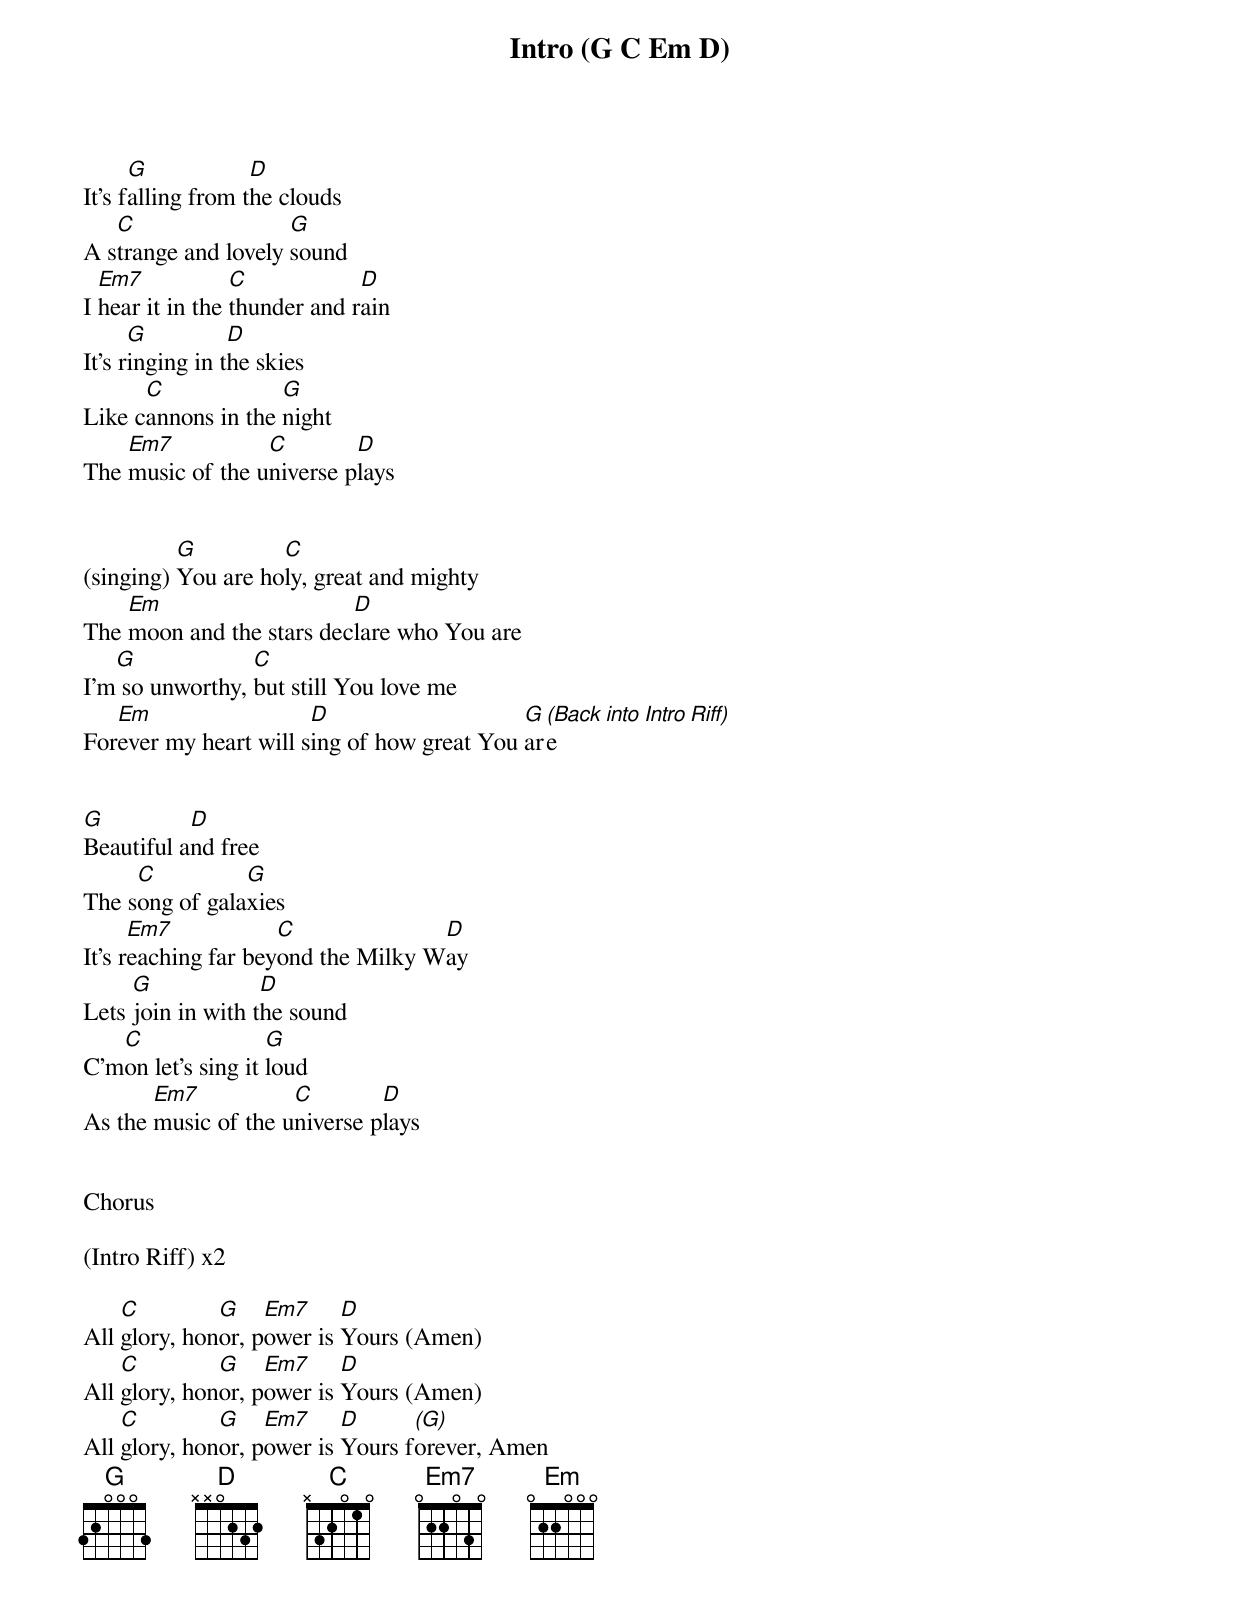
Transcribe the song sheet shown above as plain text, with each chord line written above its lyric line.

Intro (G C Em D)


      G            D
It’s falling from the clouds
   C                 G
A strange and lovely sound
  Em7            C            D
I hear it in the thunder and rain
      G          D
It’s ringing in the skies
      C             G
Like cannons in the night
    Em7           C        D
The music of the universe plays


          G         C
(singing) You are holy, great and mighty
    Em                    D
The moon and the stars declare who You are
   G             C
I’m so unworthy, but still You love me
   Em                  D                    G (Back into Intro Riff)
Forever my heart will sing of how great You are


G          D
Beautiful and free
     C          G
The song of galaxies
      Em7            C              D
It’s reaching far beyond the Milky Way
     G             D
Lets join in with the sound
   C                G
C’mon let’s sing it loud
       Em7           C        D
As the music of the universe plays


Chorus

(Intro Riff) x2

    C         G    Em7     D
All glory, honor, power is Yours (Amen)
    C         G    Em7     D
All glory, honor, power is Yours (Amen)
    C         G    Em7     D      (G)
All glory, honor, power is Yours forever, Amen
